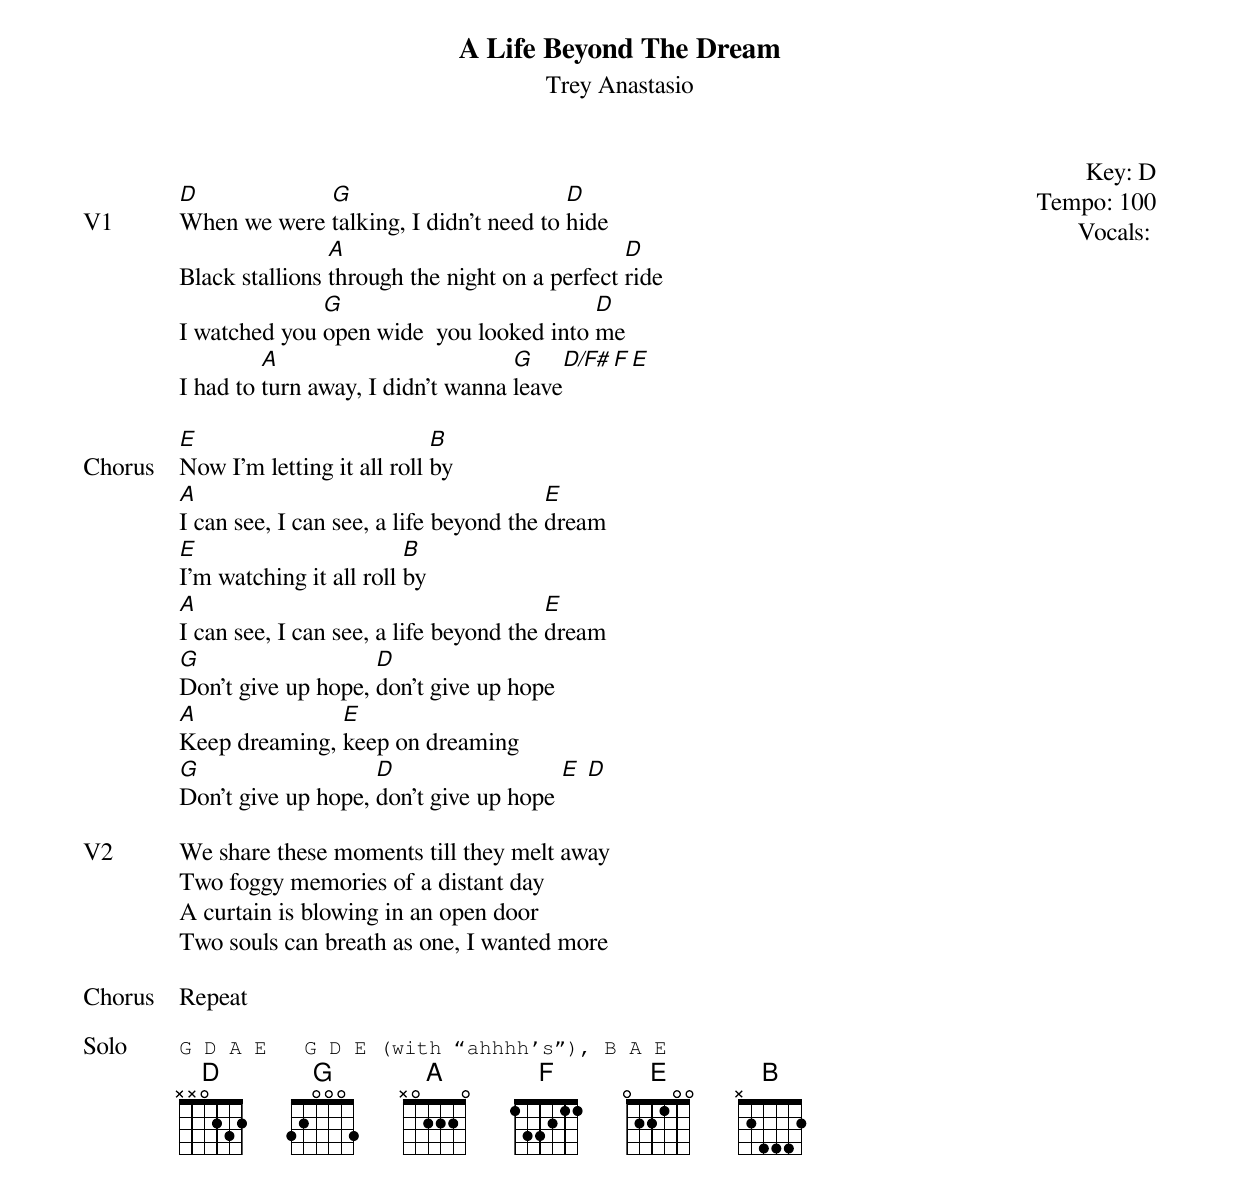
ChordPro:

{t: A Life Beyond The Dream}
{st: Trey Anastasio}
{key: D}
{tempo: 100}
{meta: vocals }
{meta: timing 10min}
{define "D/F#"}

{start_of_textblock label="" flush="right" anchor="line" x="100%"}
Key: %{key}
Tempo: %{tempo}
Vocals: %{vocals}
{end_of_textblock}

{sov: V1}
[D]When we were [G]talking, I didn't need to [D]hide
Black stallions [A]through the night on a perfect [D]ride
I watched you [G]open wide  you looked into [D]me
I had to [A]turn away, I didn't wanna [G]leave[D/F#][F][E]
{eov}

{sov: Chorus}
[E]Now I'm letting it all roll [B]by
[A]I can see, I can see, a life beyond the [E]dream
[E]I'm watching it all roll [B]by
[A]I can see, I can see, a life beyond the [E]dream
[G]Don't give up hope, [D]don't give up hope
[A]Keep dreaming, [E]keep on dreaming
[G]Don't give up hope, [D]don't give up hope [E] [D]
{eov}

{sov: V2}
We share these moments till they melt away
Two foggy memories of a distant day
A curtain is blowing in an open door
Two souls can breath as one, I wanted more
{eov}

{sov: Chorus}
Repeat
{eov}

{sot: Solo}
G D A E   G D E (with “ahhhh’s”), B A E
{eot}
